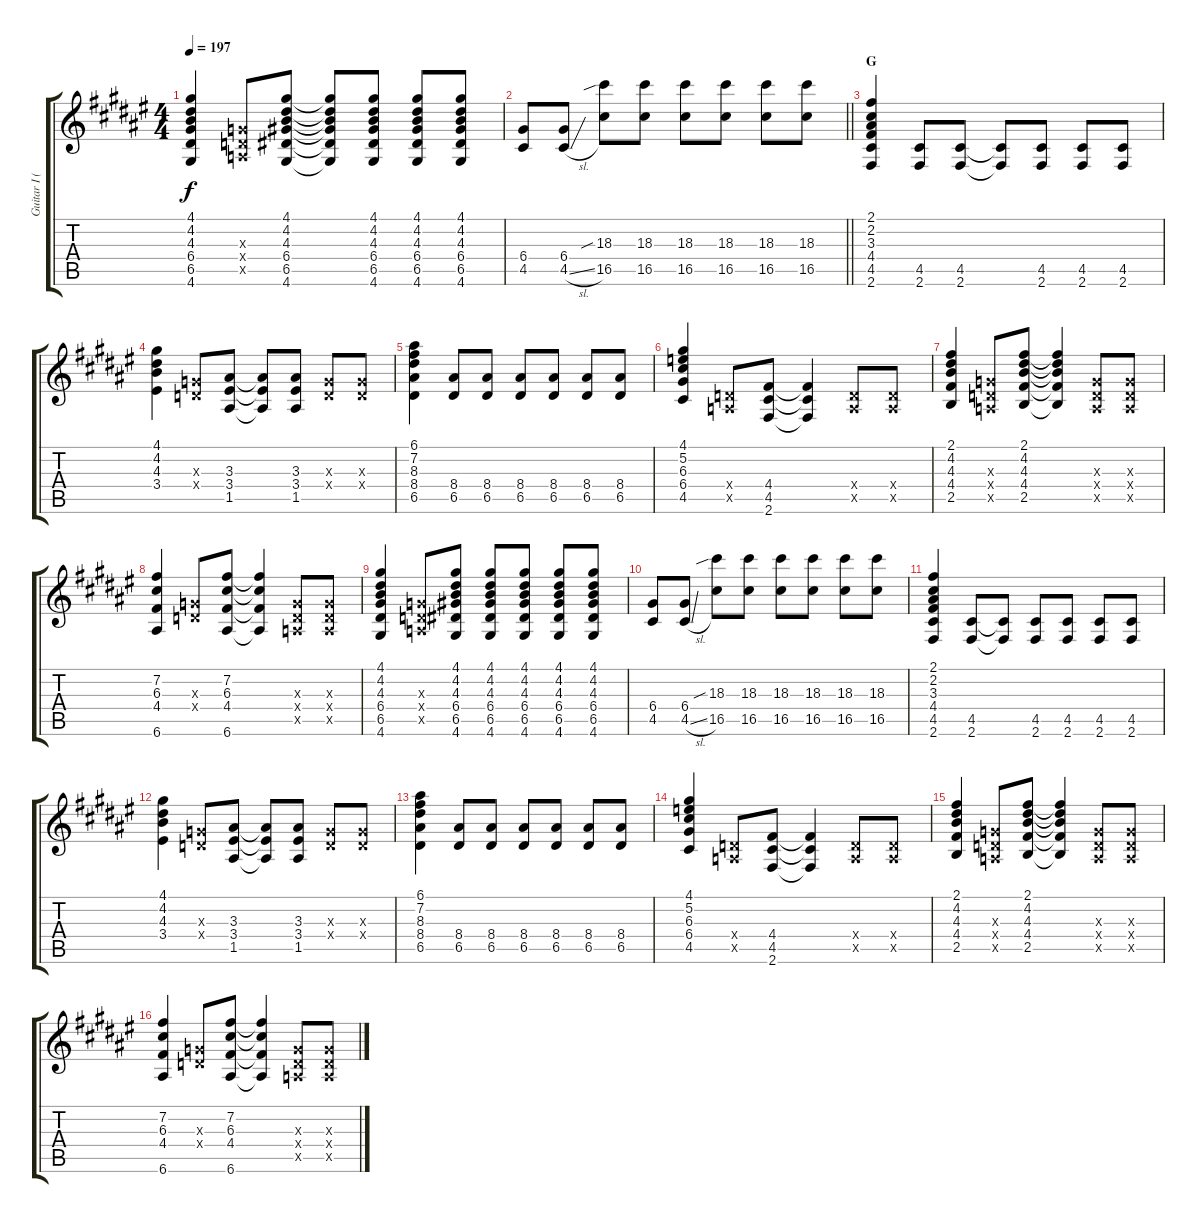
\track ("Guitar I (Hirasawa Yui)" "Guitar I (") {instrument overdrivenguitar}
\staff {score tabs}
\tuning (E4 B3 G3 D3 A2 E2) {hide}
\ts (4 4)
\tempo 197
\clef g2
\ks f#
(4.1 4.2 4.3 6.4 6.5 4.6).4{dy f} (0.3{x} 0.4{x} 0.5{x}).8 (4.1 4.2 4.3 6.4 6.5 4.6).8 (4.1{t} 4.2{t} 4.3{t} 6.4{t} 6.5{t} 4.6{t}).8 (4.1 4.2 4.3 6.4 6.5 4.6).8 (4.1 4.2 4.3 6.4 6.5 4.6).8 (4.1 4.2 4.3 6.4 6.5 4.6).8 |
\barLineRight lightlight
(6.4 4.5).8 (6.4 4.5{sl}).8 (18.3{sib} 16.5).8 (18.3 16.5).8 (18.3 16.5).8 (18.3 16.5).8 (18.3 16.5).8 (18.3 16.5).8 |
\section ("" "G")
(2.1 2.2 3.3 4.4 4.5 2.6).4 (4.5 2.6).8 (4.5 2.6).8 (4.5{t} 2.6{t}).8 (4.5 2.6).8 (4.5 2.6).8 (4.5 2.6).8 |
(4.1 4.2 4.3 3.4).4 (0.3{x} 0.4{x}).8 (3.3 3.4 1.5).8 (3.3{t} 3.4{t} 1.5{t}).8 (3.3 3.4 1.5).8 (0.3{x} 0.4{x}).8 (0.3{x} 0.4{x}).8 |
(6.1 7.2 8.3 8.4 6.5).4 (8.4 6.5).8 (8.4 6.5).8 (8.4 6.5).8 (8.4 6.5).8 (8.4 6.5).8 (8.4 6.5).8 |
(4.1 5.2 6.3 6.4 4.5).4 (0.4{x} 0.5{x}).8 (4.4 4.5 2.6).8 (4.4{t} 4.5{t} 2.6{t}).4 (0.4{x} 0.5{x}).8 (0.4{x} 0.5{x}).8 |
(2.1 4.2 4.3 4.4 2.5).4 (0.3{x} 0.4{x} 0.5{x}).8 (2.1 4.2 4.3 4.4 2.5).8 (2.1{t} 4.2{t} 4.3{t} 4.4{t} 2.5{t}).4 (0.3{x} 0.4{x} 0.5{x}).8 (0.3{x} 0.4{x} 0.5{x}).8 |
(7.2 6.3 4.4 6.6).4 (0.3{x} 0.4{x}).8 (7.2 6.3 4.4 6.6).8 (7.2{t} 6.3{t} 4.4{t} 6.6{t}).4 (0.3{x} 0.4{x} 0.5{x}).8 (0.3{x} 0.4{x} 0.5{x}).8 |
(4.1 4.2 4.3 6.4 6.5 4.6).4 (0.3{x} 0.4{x} 0.5{x}).8 (4.1 4.2 4.3 6.4 6.5 4.6).8 (4.1 4.2 4.3 6.4 6.5 4.6).8 (4.1 4.2 4.3 6.4 6.5 4.6).8 (4.1 4.2 4.3 6.4 6.5 4.6).8 (4.1 4.2 4.3 6.4 6.5 4.6).8 |
(6.4 4.5).8 (6.4 4.5{sl}).8 (18.3{sib} 16.5).8 (18.3 16.5).8 (18.3 16.5).8 (18.3 16.5).8 (18.3 16.5).8 (18.3 16.5).8 |
(2.1 2.2 3.3 4.4 4.5 2.6).4 (4.5 2.6).8 (4.5{t} 2.6{t}).8 (4.5 2.6).8 (4.5 2.6).8 (4.5 2.6).8 (4.5 2.6).8 |
(4.1 4.2 4.3 3.4).4 (0.3{x} 0.4{x}).8 (3.3 3.4 1.5).8 (3.3{t} 3.4{t} 1.5{t}).8 (3.3 3.4 1.5).8 (0.3{x} 0.4{x}).8 (0.3{x} 0.4{x}).8 |
(6.1 7.2 8.3 8.4 6.5).4 (8.4 6.5).8 (8.4 6.5).8 (8.4 6.5).8 (8.4 6.5).8 (8.4 6.5).8 (8.4 6.5).8 |
(4.1 5.2 6.3 6.4 4.5).4 (0.4{x} 0.5{x}).8 (4.4 4.5 2.6).8 (4.4{t} 4.5{t} 2.6{t}).4 (0.4{x} 0.5{x}).8 (0.4{x} 0.5{x}).8 |
(2.1 4.2 4.3 4.4 2.5).4 (0.3{x} 0.4{x} 0.5{x}).8 (2.1 4.2 4.3 4.4 2.5).8 (2.1{t} 4.2{t} 4.3{t} 4.4{t} 2.5{t}).4 (0.3{x} 0.4{x} 0.5{x}).8 (0.3{x} 0.4{x} 0.5{x}).8 |
(7.2 6.3 4.4 6.6).4 (0.3{x} 0.4{x}).8 (7.2 6.3 4.4 6.6).8 (7.2{t} 6.3{t} 4.4{t} 6.6{t}).4 (0.3{x} 0.4{x} 0.5{x}).8 (0.3{x} 0.4{x} 0.5{x}).8
